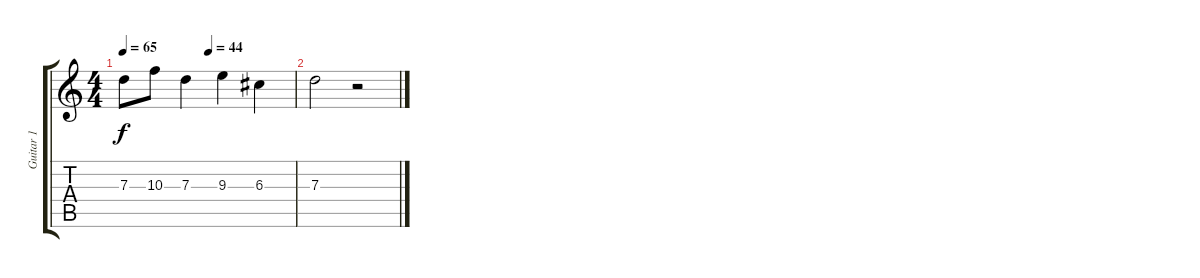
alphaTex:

\track ("Guitar 1" "Guitar 1") {instrument overdrivenguitar}
\staff {score tabs}
\tuning (E4 B3 G3 D3 A2 E2) {hide}
\ts (4 4)
\tempo 65
\tempo (44 0.5)
\clef g2
\ks c
7.3.8{dy f} 10.3.8 7.3.4 9.3.4 6.3.4 |
7.3.2 r.2
